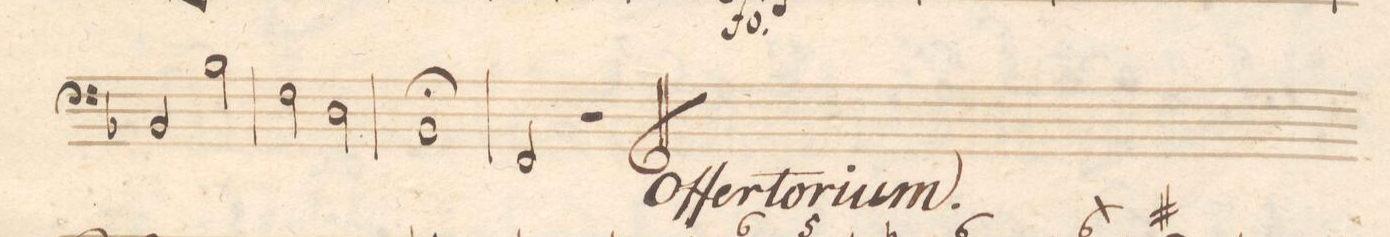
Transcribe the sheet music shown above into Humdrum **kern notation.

**kern	**fb	**dynam
*I"Organo	*	*
*clefF4	*	*
*k[b-]	*	*
*met(c|)	*	*
*M2/2	*	*
2BB-/	.	.
2B-\	.	.
=191	=191	=191
2F\	.	.
2D\	.	.
=192	=192	=192
1BB-;	.	.
=193	=193	=193
2FF/	.	.
2r	.	.
==	==	==
*-	*-	*-
